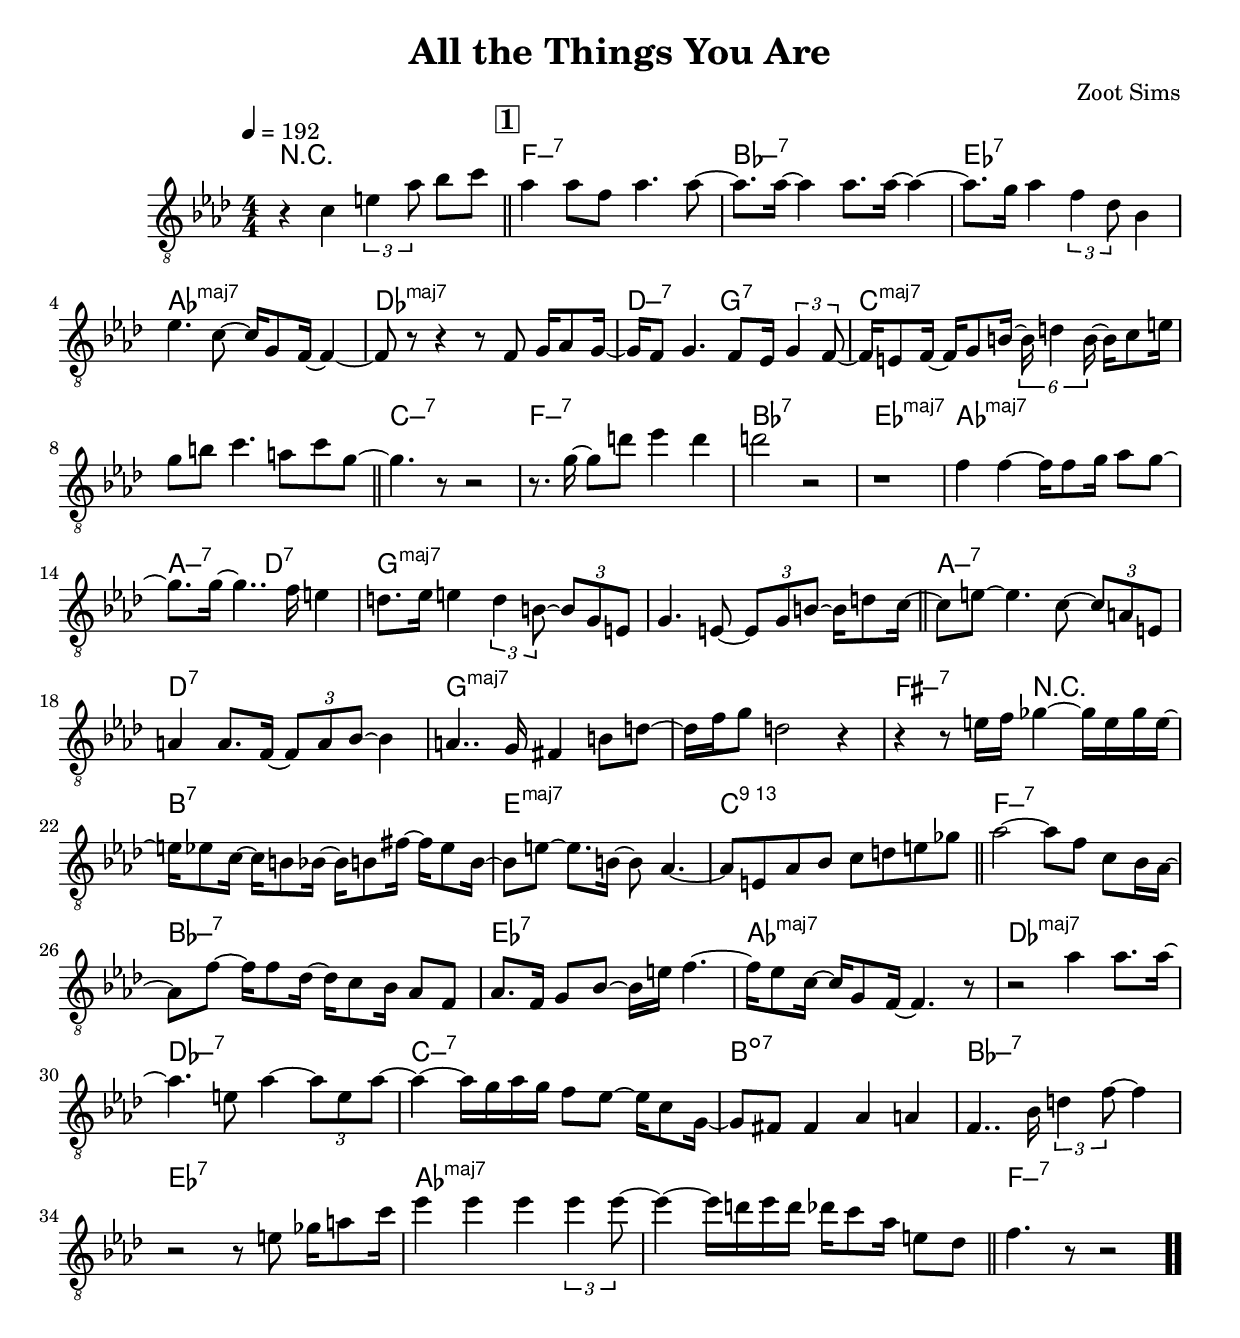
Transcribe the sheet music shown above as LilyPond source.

\version "2.13.2"

#(ly:set-option 'point-and-click #f)

\header {
  title = "All the Things You Are"
  composer = "Zoot Sims"
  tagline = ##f
}
global =
{
    \override Staff.TimeSignature #'style = #'()
    \time 4/4
    \clef "treble_8"
    \key aes \major
    \override Rest #'direction = #'0
    \override MultiMeasureRest #'staff-position = #0
}
\score
{
<<
    \transpose c' c'

    \new ChordNames { \chords {
      \set majorSevenSymbol = \markup { "maj7" }
      \set minorChordModifier = \markup { \char ##x2013 }
      | r1 
      | f1:min7 | bes1:min7 | es1:7 | aes1:maj | des1:maj | d2:min7 g2:7 | c1:maj | s1 
      | c1:min7 | f1:min7 | bes1:7 | es1:maj | aes1:maj | a2:min7 d2:7 | g1:maj | s1 
      | a1:min7 | d1:7 | g1:maj | s1 | fis2:min7 r2 | b1:7 | e1:maj | c1:775+ 
      | f1:min7 | bes1:min7 | es1:7 | aes1:maj | des1:maj | des1:min7 | c1:min7 | b1:dim7 
      | bes1:min7 | es1:7 | aes1:maj | s1 | f1:min7|
      }
      }

    \new Staff
    <<
    \transpose c' c'

    {
      \global
  		%\override Score.MetronomeMark #'transparent = ##t
  		%\override Score.MetronomeMark #'stencil = ##f
  		
  		\override HorizontalBracket #'direction = #UP
  		\override HorizontalBracket #'bracket-flare = #'(0 . 0)
  		
  		\override TextSpanner #'dash-fraction = #1.0
  		\override TextSpanner #'bound-details #'left #'text = \markup{ \concat{\draw-line #'(0 . -1.0) \draw-line #'(1.0 . 0) }}
  		\override TextSpanner #'bound-details #'right #'text = \markup{ \concat{ \draw-line #'(1.0 . 0) \draw-line #'(0 . -1.0) }}
          \set Score.markFormatter = #format-mark-box-numbers


      \tempo 4 = 192
      \set Score.currentBarNumber = #0
     
      | r4 c'4 \tuplet 3/2 {e'4 aes'8} bes'8 c''8 
      \bar "||" \mark \default aes'4 aes'8 f'8 aes'4. aes'8~ 
      | aes'8. aes'16~ aes'4 aes'8. aes'16~ aes'4~ 
      | aes'8. g'16 aes'4 \tuplet 3/2 {f'4 des'8} bes4 
      | es'4. c'8~ c'16 g8 f16~ f4~ 
      | f8 r8 r4 r8 f8 g16 aes8 g16~ 
      | g16 f8 g4. f8 es16 \tuplet 3/2 {g4 f8~} 
      | f16 e8 f16~ f16 g8 b16~ \tuplet 6/4 {b16 d'4 b16~} b16 c'8 e'16 
      | g'8 b'8 c''4. a'8 c''8 g'8~ 
      \bar "||" g'4. r8 r2 
      | r8. g'16~ g'8 d''8 es''4 d''4 
      | d''2 r2 
      | r1 
      | f'4 f'4~ f'16 f'8 g'16 aes'8 g'8~ 
      | g'8. g'16~ g'4.. f'16 e'4 
      | d'8. es'16 e'4 \tuplet 3/2 {d'4 b8~} \tuplet 3/2 {b8 g8 e8} 
      | g4. e8~ \tuplet 3/2 {e8 g8 b8~} b16 d'8 c'16~ 
      \bar "||" c'8 e'8~ e'4. c'8~ \tuplet 3/2 {c'8 a8 e8} 
      | a4 a8. f16~ \tuplet 3/2 {f8 a8 bes8~} bes4 
      | a4.. g16 fis4 b8 d'8~ 
      | d'16 f'16 g'8 d'2 r4 
      | r4 r8 e'16 f'16 ges'4~ ges'16 e'16 ges'16 e'16~ 
      | e'16 es'8 c'16~ c'16 b8 bes16~ bes16 b8 fis'16~ fis'16 es'8 b16~ 
      | b8 e'8~ e'8. b16~ b8 aes4.~ 
      | aes8 e8 aes8 bes8 c'8 d'8 e'8 ges'8 
      \bar "||" aes'2~ aes'8 f'8 c'8 bes16 aes16~ 
      | aes8 f'8~ f'16 f'8 des'16~ des'16 c'8 bes16 aes8 f8 
      | aes8. f16 g8 bes8~ bes16 e'16 f'4.~ 
      | f'16 es'8 c'16~ c'16 g8 f16~ f4. r8 
      | r2 aes'4 aes'8. aes'16~ 
      | aes'4. e'8 aes'4~ \tuplet 3/2 {aes'8 e'8 aes'8~} 
      | aes'4~ aes'16 g'16 aes'16 g'16 f'8 es'8~ es'16 c'8 g16~ 
      | g8 fis8 fis4 aes4 a4 
      | f4.. bes16 \tuplet 3/2 {d'4 f'8~} f'4 
      | r2 r8 e'8 ges'16 a'8 c''16 
      | es''4 es''4 es''4 \tuplet 3/2 {es''4 es''8~} 
      | es''4~ es''16 d''16 es''16 d''16 des''16 c''8 aes'16 e'8 des'8 
      \bar "||" f'4. r8 r2\bar  ".."
    }
    >>
>>    
}
